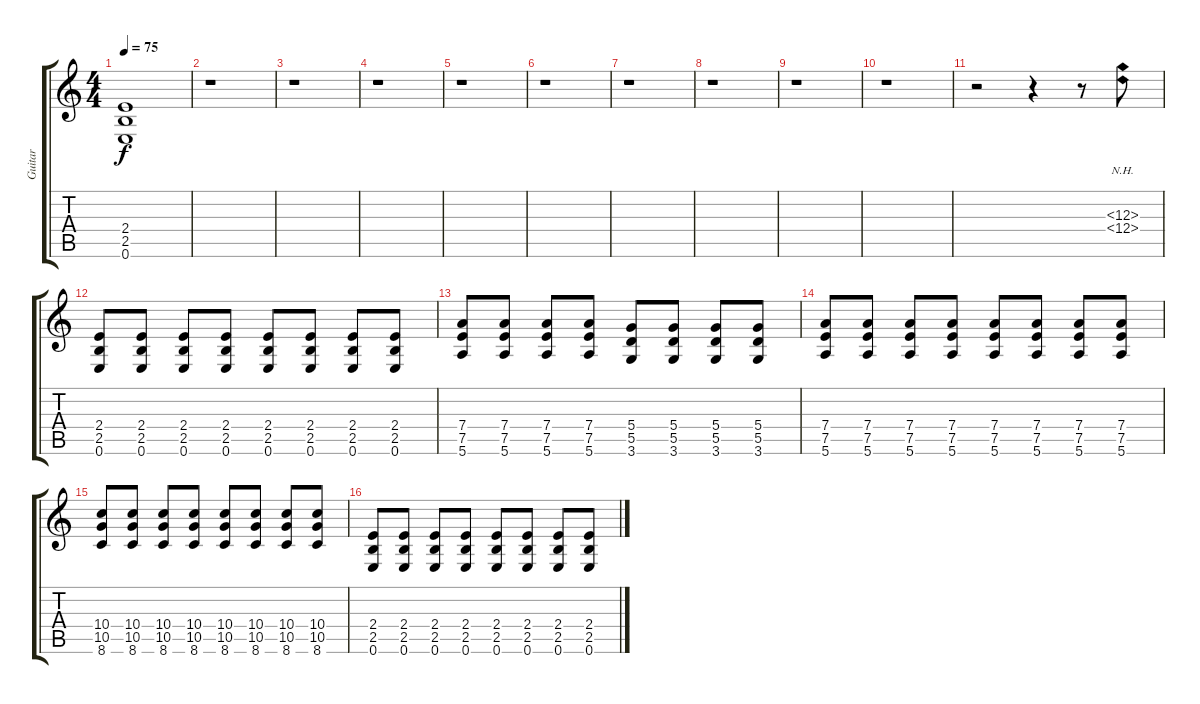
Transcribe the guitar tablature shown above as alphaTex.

\track ("Guitar" "Guitar") {instrument overdrivenguitar}
\staff {score tabs}
\tuning (E4 B3 G3 D3 A2 E2) {hide}
\ts (4 4)
\tempo 75
\clef g2
\ks c
(2.4{t} 2.5{t} 0.6{t}).1{dy f volume 3} |
r.1 |
r.1 |
r.1 |
r.1 |
r.1 |
r.1 |
r.1 |
r.1 |
r.1 |
r.2 r.4 r.8 (0.3{nh} 0.4{nh}).8{volume 13 balance 0} |
(2.4 2.5 0.6).8{balance 8} (2.4 2.5 0.6).8 (2.4 2.5 0.6).8 (2.4 2.5 0.6).8 (2.4 2.5 0.6).8 (2.4 2.5 0.6).8 (2.4 2.5 0.6).8 (2.4 2.5 0.6).8 |
(7.4 7.5 5.6).8 (7.4 7.5 5.6).8 (7.4 7.5 5.6).8 (7.4 7.5 5.6).8 (5.4 5.5 3.6).8 (5.4 5.5 3.6).8 (5.4 5.5 3.6).8 (5.4 5.5 3.6).8 |
(7.4 7.5 5.6).8 (7.4 7.5 5.6).8 (7.4 7.5 5.6).8 (7.4 7.5 5.6).8 (7.4 7.5 5.6).8 (7.4 7.5 5.6).8 (7.4 7.5 5.6).8 (7.4 7.5 5.6).8 |
(10.4 10.5 8.6).8 (10.4 10.5 8.6).8 (10.4 10.5 8.6).8 (10.4 10.5 8.6).8 (10.4 10.5 8.6).8 (10.4 10.5 8.6).8 (10.4 10.5 8.6).8 (10.4 10.5 8.6).8 |
(2.4 2.5 0.6).8 (2.4 2.5 0.6).8 (2.4 2.5 0.6).8 (2.4 2.5 0.6).8 (2.4 2.5 0.6).8 (2.4 2.5 0.6).8 (2.4 2.5 0.6).8 (2.4 2.5 0.6).8
